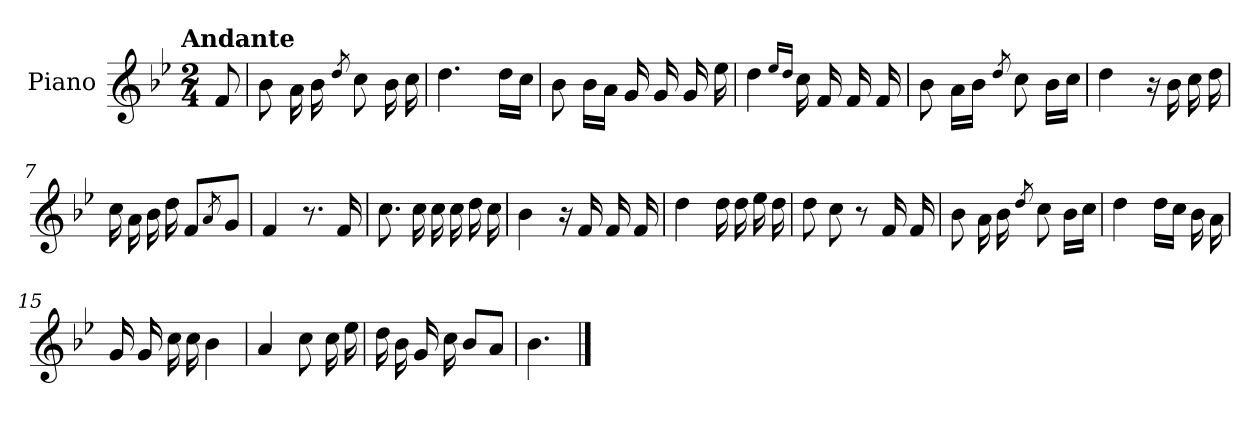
**kern
*part1
*staff1
*I"Piano
*I'Pno.
*clefG2
*k[b-e-]
!!LO:TX:omd:t=Andante
*M2/4
*MM92
=
8f/
=1
8b-\
16a\
16b-\
8qdd/
8cc\
16b-\
16cc\
=2
4.dd\
16dd\LL
16cc\JJ
=3
8b-\
16b-\LL
16a\JJ
16g/
16g/
16g/
16ee-\
!!LO:LB:g=z
=4
4dd\
16qqee-/LL
16qqdd/JJ
16cc\
16f/
16f/
16f/
=5
8b-\
16a\LL
16b-\JJ
8qdd/
8cc\
16b-\LL
16cc\JJ
=6
4dd\
16r
16b-\
16cc\
16dd\
=7
16cc\
16a\
16b-\
16dd\
8f/L
8qa/
8g/J
=8
4f/
8.r
16f/
!!LO:LB:g=z
=9
8.cc\
16cc\
16cc\
16cc\
16dd\
16cc\
=10
4b-\
16r
16f/
16f/
16f/
=11
4dd\
16dd\
16dd\
16ee-\
16dd\
=12
8dd\
8cc\
8r
16f/
16f/
=13
8b-\
16a\
16b-\
8qdd/
8cc\
16b-\LL
16cc\JJ
!!LO:LB:g=z
=14
4dd\
16dd\LL
16cc\JJ
16b-\
16a\
=15
16g/
16g/
16cc\
16cc\
4b-\
=16
4a/
8cc\
16cc\
16ee-\
=17
16dd\
16b-\
16g/
16cc\
8b-/L
8a/J
=18
4.b-\
==
*-
